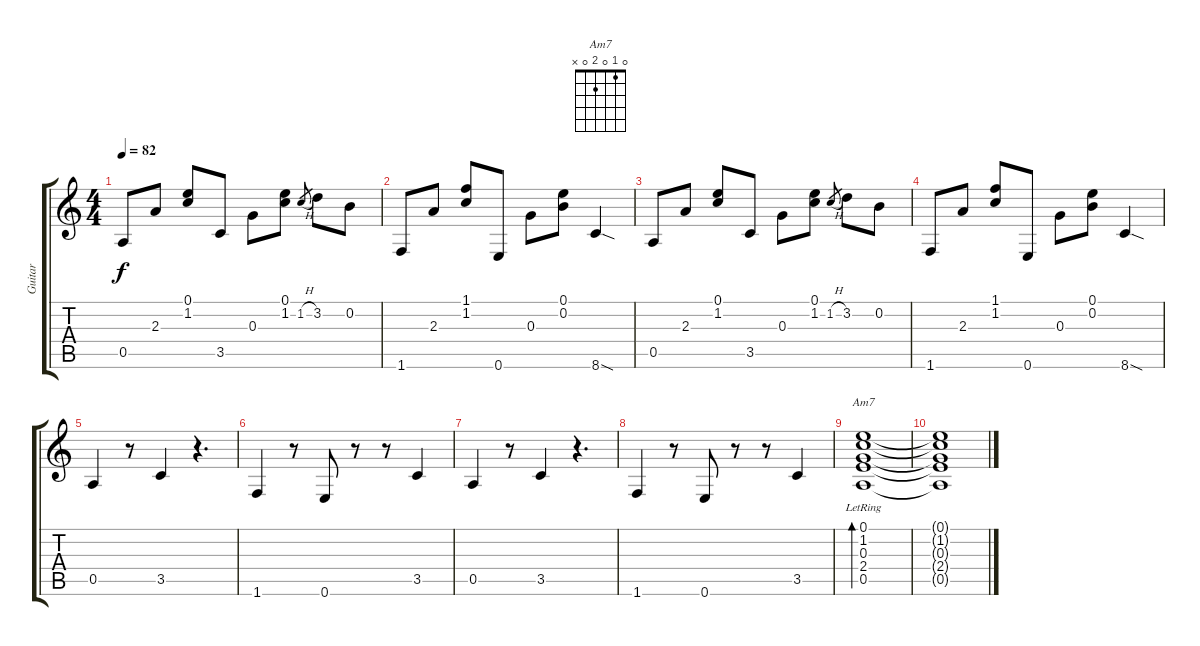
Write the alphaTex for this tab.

\track ("Guitar" "Guitar") {instrument acousticguitarnylon}
\staff {score tabs}
\tuning (E4 B3 G3 D3 A2 E2) {hide}
\chord ("Am7" 0 1 0 2 0 x)
\ts (4 4)
\tempo 82
\clef g2
\ks c
0.5.8{dy f} 2.3.8 (0.1 1.2).8 3.5.8 0.3.8 (0.1 1.2).8 1.2{h}.8{gr} 3.2.8 0.2.8 |
1.6.8 2.3.8 (1.1 1.2).8 0.6.8 0.3.8 (0.1 0.2).8 8.6{sod}.4 |
0.5.8 2.3.8 (0.1 1.2).8 3.5.8 0.3.8 (0.1 1.2).8 1.2{h}.8{gr} 3.2.8 0.2.8 |
1.6.8 2.3.8 (1.1 1.2).8 0.6.8 0.3.8 (0.1 0.2).8 8.6{sod}.4 |
0.5.4 r.8 3.5.4 r.4{d} |
1.6.4 r.8 0.6.8 r.8 r.8 3.5.4 |
0.5.4 r.8 3.5.4 r.4{d} |
1.6.4 r.8 0.6.8 r.8 r.8 3.5.4 |
(0.1 1.2{lr} 0.3 2.4 0.5).1{bd 240 ch "Am7"} |
(0.1{t} 1.2{t} 0.3{t} 2.4{t} 0.5{t}).1
